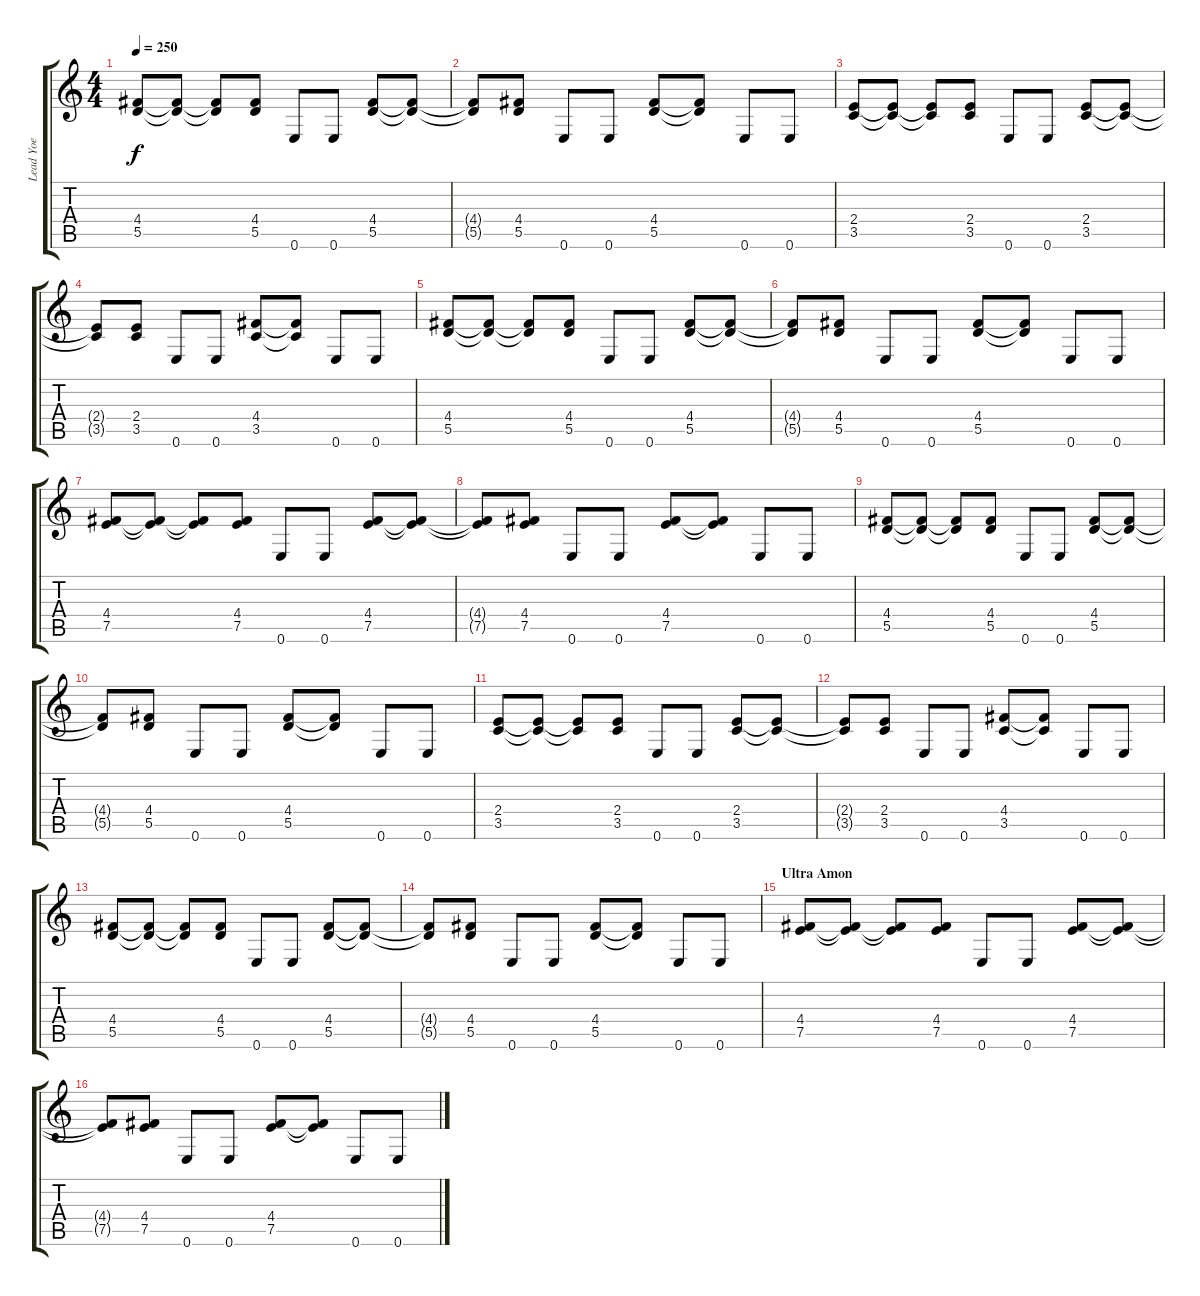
\track ("Lead Yoe" "Lead Yoe") {instrument overdrivenguitar}
\staff {score tabs}
\tuning (E4 B3 G3 D3 A2 E2) {hide}
\ts (4 4)
\tempo 250
\clef g2
\ks c
(4.4 5.5).8{dy f} (4.4{t} 5.5{t}).8 (4.4{t} 5.5{t}).8 (4.4 5.5).8 0.6.8 0.6.8 (4.4 5.5).8 (4.4{t} 5.5{t}).8 |
(4.4{t} 5.5{t}).8 (4.4 5.5).8 0.6.8 0.6.8 (4.4 5.5).8 (4.4{t} 5.5{t}).8 0.6.8 0.6.8 |
(2.4 3.5).8 (2.4{t} 3.5{t}).8 (2.4{t} 3.5{t}).8 (2.4 3.5).8 0.6.8 0.6.8 (2.4 3.5).8 (2.4{t} 3.5{t}).8 |
(2.4{t} 3.5{t}).8 (2.4 3.5).8 0.6.8 0.6.8 (4.4 3.5).8 (4.4{t} 3.5{t}).8 0.6.8 0.6.8 |
(4.4 5.5).8 (4.4{t} 5.5{t}).8 (4.4{t} 5.5{t}).8 (4.4 5.5).8 0.6.8 0.6.8 (4.4 5.5).8 (4.4{t} 5.5{t}).8 |
(4.4{t} 5.5{t}).8 (4.4 5.5).8 0.6.8 0.6.8 (4.4 5.5).8 (4.4{t} 5.5{t}).8 0.6.8 0.6.8 |
(4.4 7.5).8 (4.4{t} 7.5{t}).8 (4.4{t} 7.5{t}).8 (4.4 7.5).8 0.6.8 0.6.8 (4.4 7.5).8 (4.4{t} 7.5{t}).8 |
(4.4{t} 7.5{t}).8 (4.4 7.5).8 0.6.8 0.6.8 (4.4 7.5).8 (4.4{t} 7.5{t}).8 0.6.8 0.6.8 |
(4.4 5.5).8 (4.4{t} 5.5{t}).8 (4.4{t} 5.5{t}).8 (4.4 5.5).8 0.6.8 0.6.8 (4.4 5.5).8 (4.4{t} 5.5{t}).8 |
(4.4{t} 5.5{t}).8 (4.4 5.5).8 0.6.8 0.6.8 (4.4 5.5).8 (4.4{t} 5.5{t}).8 0.6.8 0.6.8 |
(2.4 3.5).8 (2.4{t} 3.5{t}).8 (2.4{t} 3.5{t}).8 (2.4 3.5).8 0.6.8 0.6.8 (2.4 3.5).8 (2.4{t} 3.5{t}).8 |
(2.4{t} 3.5{t}).8 (2.4 3.5).8 0.6.8 0.6.8 (4.4 3.5).8 (4.4{t} 3.5{t}).8 0.6.8 0.6.8 |
(4.4 5.5).8 (4.4{t} 5.5{t}).8 (4.4{t} 5.5{t}).8 (4.4 5.5).8 0.6.8 0.6.8 (4.4 5.5).8 (4.4{t} 5.5{t}).8 |
(4.4{t} 5.5{t}).8 (4.4 5.5).8 0.6.8 0.6.8 (4.4 5.5).8 (4.4{t} 5.5{t}).8 0.6.8 0.6.8 |
\section ("" "Ultra Amon")
(4.4 7.5).8 (4.4{t} 7.5{t}).8 (4.4{t} 7.5{t}).8 (4.4 7.5).8 0.6.8 0.6.8 (4.4 7.5).8 (4.4{t} 7.5{t}).8 |
(4.4{t} 7.5{t}).8 (4.4 7.5).8 0.6.8 0.6.8 (4.4 7.5).8 (4.4{t} 7.5{t}).8 0.6.8 0.6.8
